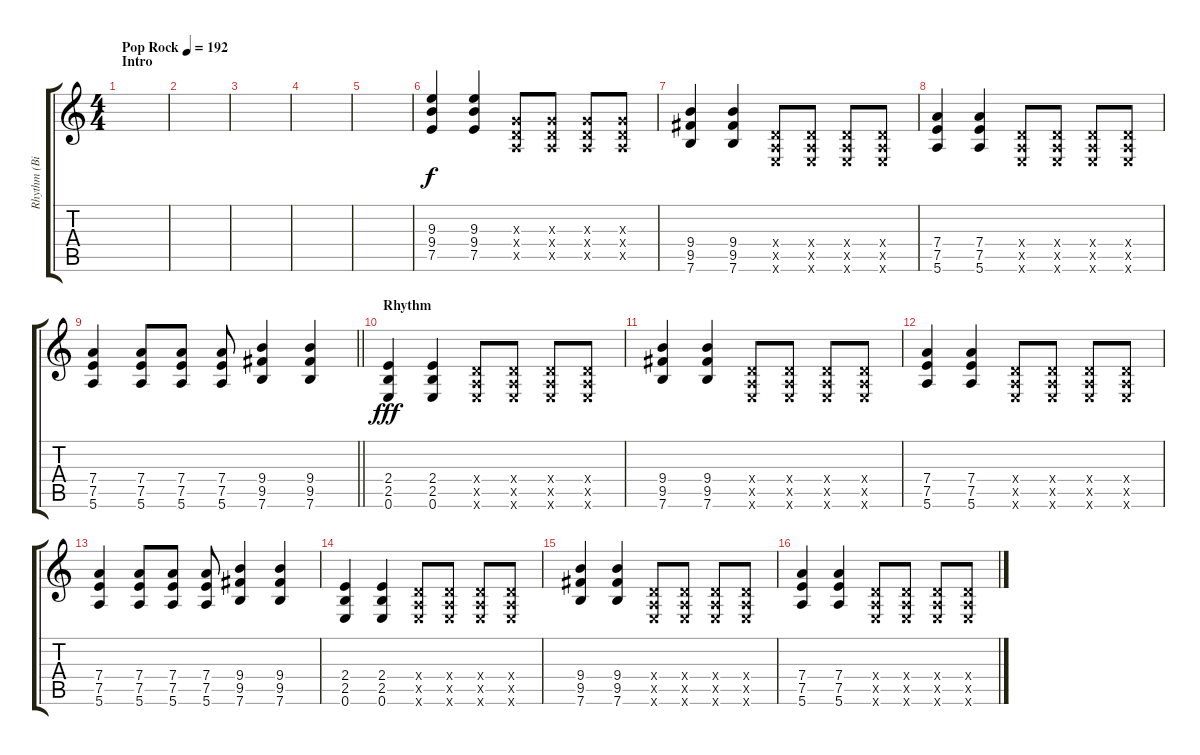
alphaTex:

\track ("Rhythm (Bizzy D)" "Rhythm (Bi") {instrument overdrivenguitar}
\staff {score tabs}
\tuning (E4 B3 G3 D3 A2 E2) {hide}
\ts (4 4)
\section ("" "Intro")
\tempo (192 "Pop Rock")
\clef g2
\ks c
|
|
|
|
|
(9.3 9.4 7.5).4 (9.3 9.4 7.5).4 (0.3{x} 0.4{x} 0.5{x}).8 (0.3{x} 0.4{x} 0.5{x}).8 (0.3{x} 0.4{x} 0.5{x}).8 (0.3{x} 0.4{x} 0.5{x}).8 |
(9.4 9.5 7.6).4 (9.4 9.5 7.6).4 (0.4{x} 0.5{x} 0.6{x}).8 (0.4{x} 0.5{x} 0.6{x}).8 (0.4{x} 0.5{x} 0.6{x}).8 (0.4{x} 0.5{x} 0.6{x}).8 |
(7.4 7.5 5.6).4 (7.4 7.5 5.6).4 (0.4{x} 0.5{x} 0.6{x}).8 (0.4{x} 0.5{x} 0.6{x}).8 (0.4{x} 0.5{x} 0.6{x}).8 (0.4{x} 0.5{x} 0.6{x}).8 |
\barLineRight lightlight
(7.4 7.5 5.6).4 (7.4 7.5 5.6).8 (7.4 7.5 5.6).8 (7.4 7.5 5.6).8 (9.4 9.5 7.6).4 (9.4 9.5 7.6).4 |
\section ("" "Rhythm")
(2.4 2.5 0.6).4{dy fff} (2.4 2.5 0.6).4 (0.4{x} 0.5{x} 0.6{x}).8 (0.4{x} 0.5{x} 0.6{x}).8 (0.4{x} 0.5{x} 0.6{x}).8 (0.4{x} 0.5{x} 0.6{x}).8 |
(9.4 9.5 7.6).4 (9.4 9.5 7.6).4 (0.4{x} 0.5{x} 0.6{x}).8 (0.4{x} 0.5{x} 0.6{x}).8 (0.4{x} 0.5{x} 0.6{x}).8 (0.4{x} 0.5{x} 0.6{x}).8 |
(7.4 7.5 5.6).4 (7.4 7.5 5.6).4 (0.4{x} 0.5{x} 0.6{x}).8 (0.4{x} 0.5{x} 0.6{x}).8 (0.4{x} 0.5{x} 0.6{x}).8 (0.4{x} 0.5{x} 0.6{x}).8 |
(7.4 7.5 5.6).4 (7.4 7.5 5.6).8 (7.4 7.5 5.6).8 (7.4 7.5 5.6).8 (9.4 9.5 7.6).4 (9.4 9.5 7.6).4 |
(2.4 2.5 0.6).4 (2.4 2.5 0.6).4 (0.4{x} 0.5{x} 0.6{x}).8 (0.4{x} 0.5{x} 0.6{x}).8 (0.4{x} 0.5{x} 0.6{x}).8 (0.4{x} 0.5{x} 0.6{x}).8 |
(9.4 9.5 7.6).4 (9.4 9.5 7.6).4 (0.4{x} 0.5{x} 0.6{x}).8 (0.4{x} 0.5{x} 0.6{x}).8 (0.4{x} 0.5{x} 0.6{x}).8 (0.4{x} 0.5{x} 0.6{x}).8 |
(7.4 7.5 5.6).4 (7.4 7.5 5.6).4 (0.4{x} 0.5{x} 0.6{x}).8 (0.4{x} 0.5{x} 0.6{x}).8 (0.4{x} 0.5{x} 0.6{x}).8 (0.4{x} 0.5{x} 0.6{x}).8
